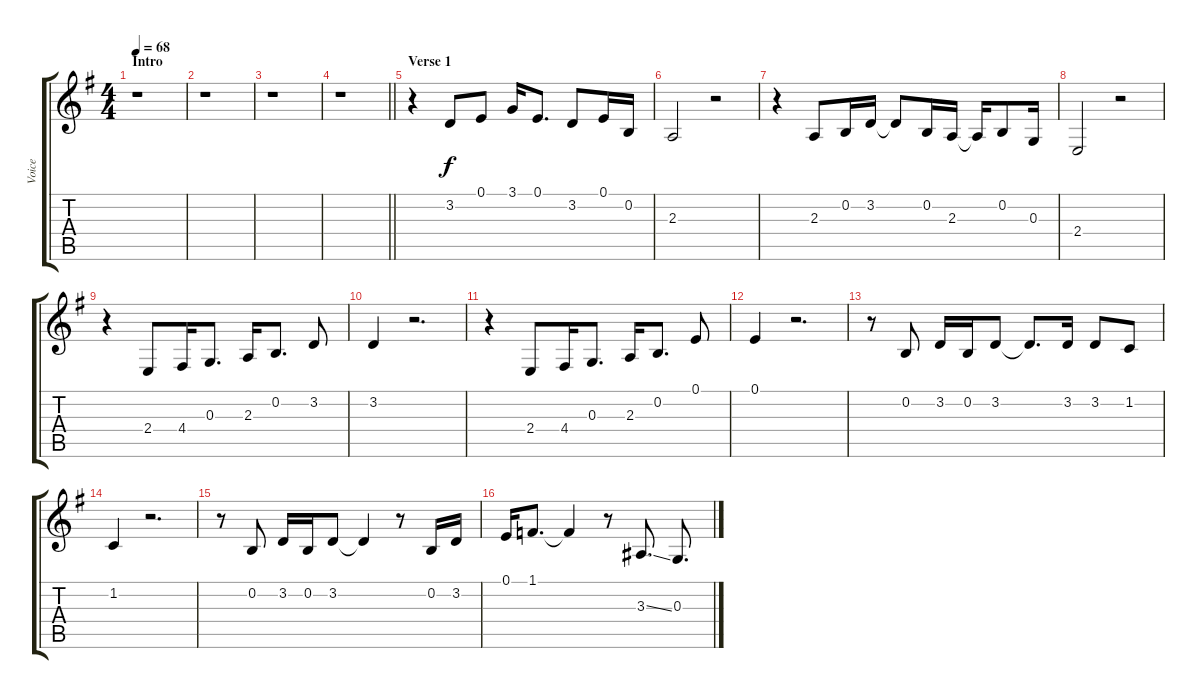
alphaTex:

\track ("Voice" "Voice") {instrument trumpet}
\staff {score tabs}
\tuning (E4 B3 G3 D3 A2 E2) {hide}
\ts (4 4)
\section ("" "Intro")
\tempo 68
\clef g2
\ks g
r.1{dy f instrument trumpet} |
r.1 |
r.1 |
\barLineRight lightlight
r.1 |
\section ("" "Verse 1")
r.4 3.2.8 0.1.8 3.1.16 0.1.8{d} 3.2.8 0.1.16 0.2.16 |
2.3.2 r.2 |
r.4 2.3.8 0.2.16 3.2.16 3.2{t}.8 0.2.16 2.3.16 2.3{t}.16 0.2.8 0.3.16 |
2.4.2 r.2 |
r.4 2.4.8 4.4.16 0.3.8{d} 2.3.16 0.2.8{d} 3.2.8 |
3.2.4 r.2{d} |
r.4 2.4.8 4.4.16 0.3.8{d} 2.3.16 0.2.8{d} 0.1.8 |
0.1.4 r.2{d} |
r.8 0.2.8 3.2.16 0.2.16 3.2.8 3.2{t}.8{d} 3.2.16 3.2.8 1.2.8 |
1.2.4 r.2{d} |
r.8 0.2.8 3.2.16 0.2.16 3.2.8 3.2{t}.4 r.8 0.2.16 3.2.16 |
0.1.16 1.1.8{d} 1.1{t}.4 r.8 3.3{ss}.8{d} 0.3.8{d}
